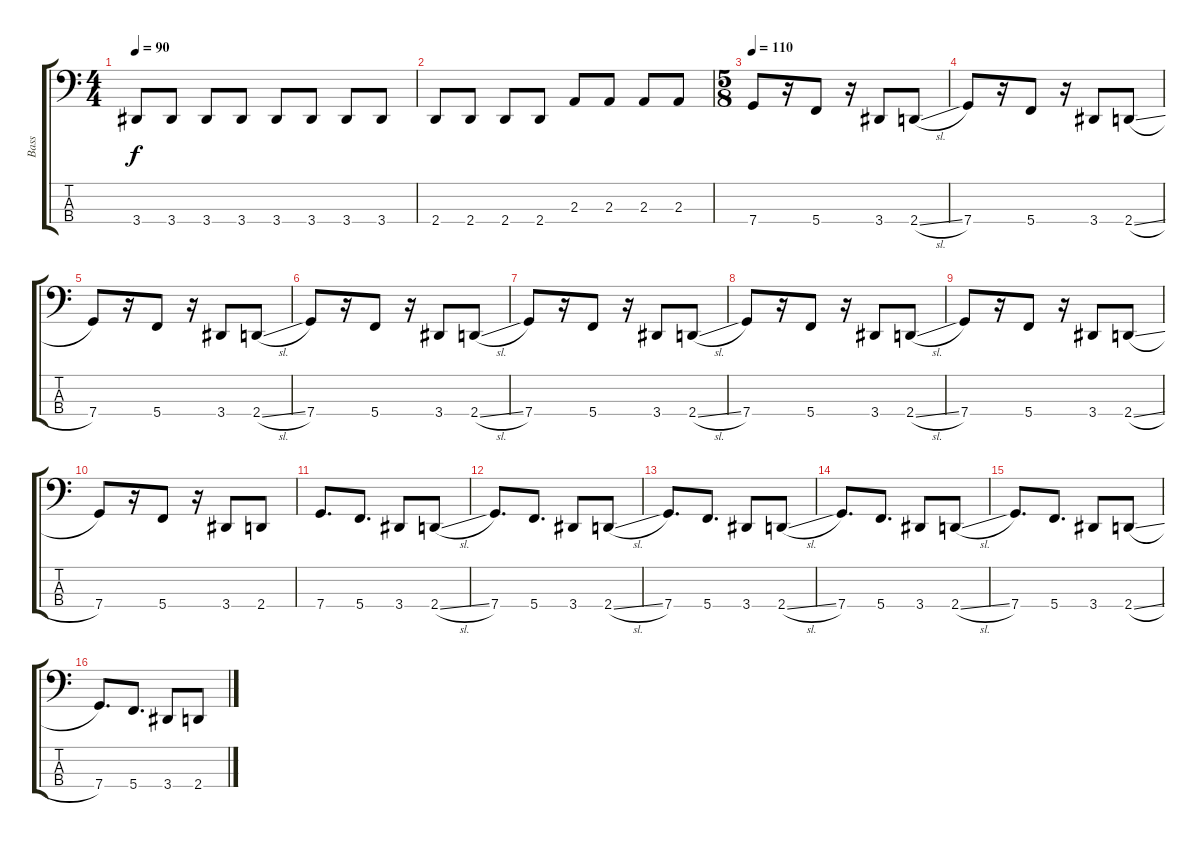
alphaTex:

\track ("Bass" "Bass") {instrument electricbassfinger}
\staff {score tabs}
\tuning (F2 C2 G1 C1) {hide}
\ts (4 4)
\tempo 90
\clef f4
\ks c
3.4.8{dy f} 3.4.8 3.4.8 3.4.8 3.4.8 3.4.8 3.4.8 3.4.8 |
2.4.8 2.4.8 2.4.8 2.4.8 2.3.8 2.3.8 2.3.8 2.3.8 |
\ts (5 8)
\tempo 110
7.4.8 r.16 5.4.8 r.16 3.4.8 2.4{sl}.8 |
7.4.8 r.16 5.4.8 r.16 3.4.8 2.4{sl}.8 |
7.4.8 r.16 5.4.8 r.16 3.4.8 2.4{sl}.8 |
7.4.8 r.16 5.4.8 r.16 3.4.8 2.4{sl}.8 |
7.4.8 r.16 5.4.8 r.16 3.4.8 2.4{sl}.8 |
7.4.8 r.16 5.4.8 r.16 3.4.8 2.4{sl}.8 |
7.4.8 r.16 5.4.8 r.16 3.4.8 2.4{sl}.8 |
7.4.8 r.16 5.4.8 r.16 3.4.8 2.4.8 |
7.4.8{d} 5.4.8{d} 3.4.8 2.4{sl}.8 |
7.4.8{d} 5.4.8{d} 3.4.8 2.4{sl}.8 |
7.4.8{d} 5.4.8{d} 3.4.8 2.4{sl}.8 |
7.4.8{d} 5.4.8{d} 3.4.8 2.4{sl}.8 |
7.4.8{d} 5.4.8{d} 3.4.8 2.4{sl}.8 |
7.4.8{d} 5.4.8{d} 3.4.8 2.4{sl}.8
